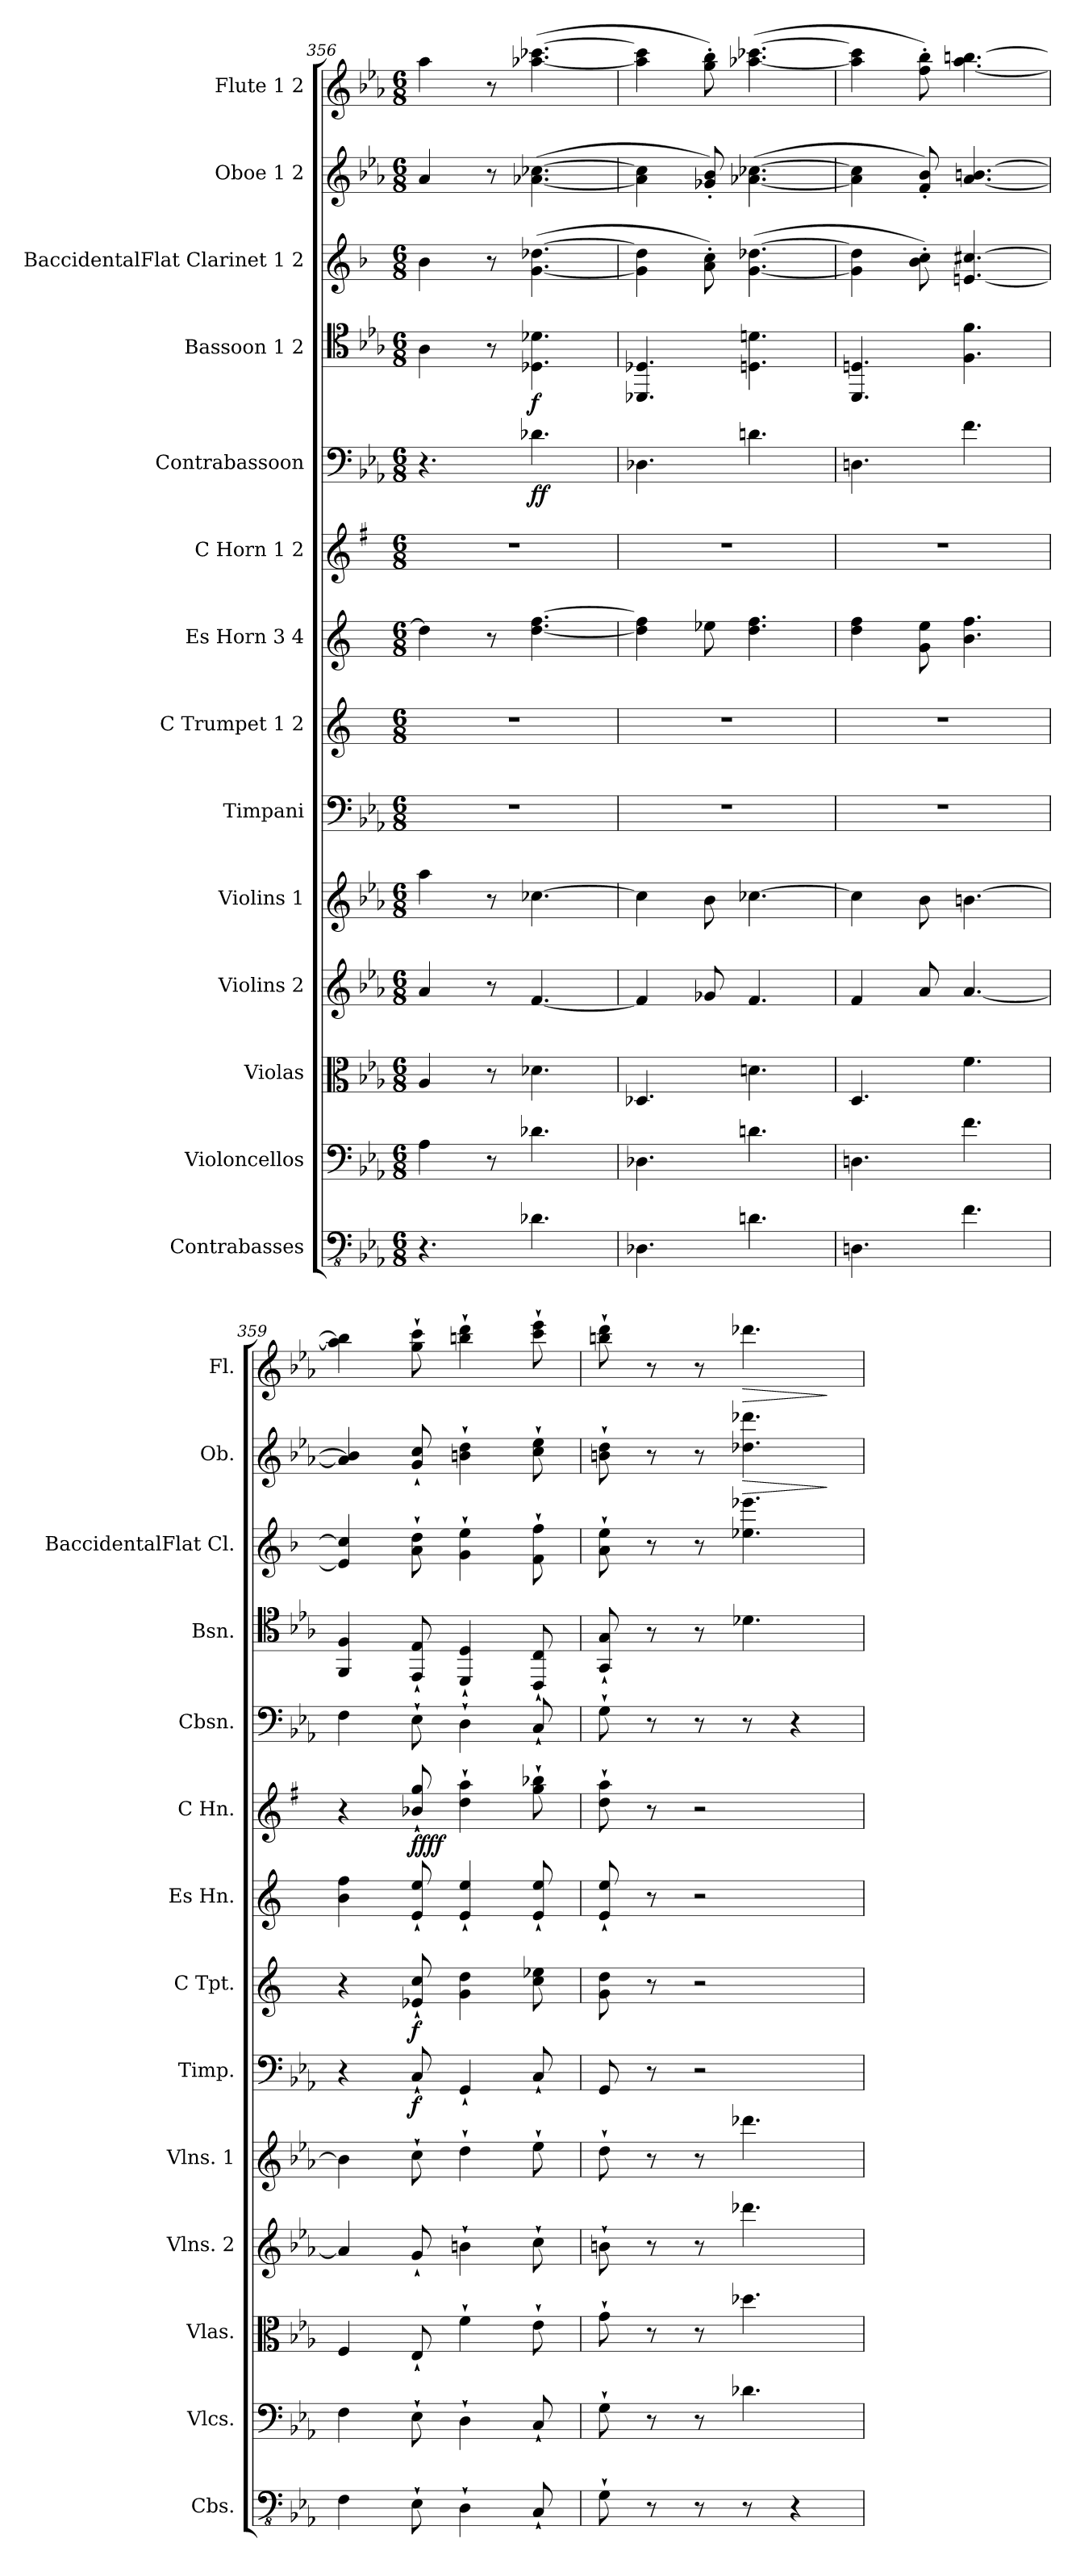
**kern	**kern	**kern	**kern	**kern	**kern	**dynam	**kern	**dynam	**kern	**kern	**dynam	**kern	**dynam	**kern	**dynam	**kern	**kern	**dynam	**kern	**dynam
*part14	*part13	*part12	*part11	*part10	*part9	*part9	*part8	*part8	*part7	*part6	*part6	*part5	*part5	*part4	*part4	*part3	*part2	*part2	*part1	*part1
*staff14	*staff13	*staff12	*staff11	*staff10	*staff9	*staff9	*staff8	*staff8	*staff7	*staff6	*staff6	*staff5	*staff5	*staff4	*staff4	*staff3	*staff2	*staff2	*staff1	*staff1
*I"Contrabasses	*I"Violoncellos	*I"Violas	*I"Violins 2	*I"Violins 1	*I"Timpani	*	*I"C Trumpet 1 2	*	*I"Es Horn 3 4	*I"C Horn 1 2	*	*I"Contrabassoon	*	*I"Bassoon 1 2	*	*I"BaccidentalFlat Clarinet 1 2	*I"Oboe 1 2	*	*I"Flute  1 2	*
*I'Cbs.	*I'Vlcs.	*I'Vlas.	*I'Vlns. 2	*I'Vlns. 1	*I'Timp.	*	*I'C Tpt.	*	*I'Es Hn.	*I'C Hn.	*	*I'Cbsn.	*	*I'Bsn.	*	*I'BaccidentalFlat Cl.	*I'Ob.	*	*I'Fl.	*
*clefFv4	*clefF4	*clefC3	*clefG2	*clefG2	*clefF4	*	*clefG2	*	*clefG2	*clefG2	*	*clefF4	*	*clefC4	*	*clefG2	*clefG2	*	*clefG2	*
*	*	*	*	*	*	*	*	*	*ITrd5c9	*ITrd4c7	*	*ITrd7c12	*	*	*	*ITrd1c2	*	*	*	*
*k[b-e-a-]	*k[b-e-a-]	*k[b-e-a-]	*k[b-e-a-]	*k[b-e-a-]	*k[b-e-a-]	*	*k[]	*	*k[b-e-a-]	*k[]	*	*k[b-e-a-]	*	*k[b-e-a-]	*	*k[b-e-a-]	*k[b-e-a-]	*	*k[b-e-a-]	*
*M6/8	*M6/8	*M6/8	*M6/8	*M6/8	*M6/8	*	*M6/8	*	*M6/8	*M6/8	*	*M6/8	*	*M6/8	*	*M6/8	*M6/8	*	*M6/8	*
=356	=356	=356	=356	=356	=356	=356	=356	=356	=356	=356	=356	=356	=356	=356	=356	=356	=356	=356	=356	=356
4.r	4A-\	4A-/	4a-/	4aa-\	2.r	.	2.r	.	4f\]	2.r	.	4.r	.	4A-\	.	4a-\	4a-/	.	4aa-\	.
.	8r	8r	8r	8r	.	.	.	.	8r	.	.	.	.	8r	.	8r	8r	.	8r	.
!	!	!	!	!	!	!	!	!	!	!	!	!	!LO:DY:b	!	!LO:DY:b	!	!	!	!	!
4.D-X\	4.d-X\	4.d-X\	[4.f/	[4.cc-X\	.	.	.	.	[4.f\ [4.a-\	.	.	4.D-X\	ff	4.D-X\ 4.d-X\	f	([4.f\ [4.cc-X\	([4.a-X\ [4.cc-X\	.	([4.aa-X\ [4.ccc-X\	.
=357	=357	=357	=357	=357	=357	=357	=357	=357	=357	=357	=357	=357	=357	=357	=357	=357	=357	=357	=357	=357
4.DD-X\	4.D-X\	4.D-X/	4f/]	4cc-\]	2.r	.	2.r	.	4f\] 4a-\]	2.r	.	4.DD-X\	.	4.DD-X/ 4.D-X/	.	4f\] 4cc-\]	4a-\] 4cc-\]	.	4aa-\] 4ccc-\]	.
.	.	.	8g-X/	8b-\	.	.	.	.	8g-X\	.	.	.	.	.	.	8g\' 8b-\')	8g-X/' 8b-/')	.	8gg\' 8bb-\')	.
4.Dn\	4.dn\	4.dn\	4.f/	[4.cc-X\	.	.	.	.	4.f\ 4.a-\	.	.	4.Dn\	.	4.Dn\ 4.dn\	.	([4.f\ [4.cc-X\	([4.a-X\ [4.cc-X\	.	([4.aa-X\ [4.ccc-X\	.
=358	=358	=358	=358	=358	=358	=358	=358	=358	=358	=358	=358	=358	=358	=358	=358	=358	=358	=358	=358	=358
4.DDn\	4.Dn\	4.D/	4f/	4cc-\]	2.r	.	2.r	.	4f\ 4a-\	2.r	.	4.DDn\	.	4.DD/ 4.Dn/	.	4f\] 4cc-\]	4a-\] 4cc-\]	.	4aa-\] 4ccc-\]	.
.	.	.	8a-/	8b-\	.	.	.	.	8B-\ 8g\	.	.	.	.	.	.	8a-\' 8b-\')	8f/' 8b-/')	.	8ff\' 8bb-\')	.
4.F\	4.f\	4.f\	[4.a-/	[4.bn\	.	.	.	.	4.d\ 4.a-\	.	.	4.F\	.	4.F\ 4.f\	.	[4.dn/ [4.bn/	[4.a-/ [4.bn/	.	[4.aa-\ [4.bbn\	.
=359	=359	=359	=359	=359	=359	=359	=359	=359	=359	=359	=359	=359	=359	=359	=359	=359	=359	=359	=359	=359
4FF\	4F\	4F/	4a-/]	4b\]	4r	.	4r	.	4d\ 4a-\	4r	.	4FF\	.	4FF/ 4F/	.	4d/] 4b/]	4a-/] 4b/]	.	4aa-\] 4bb\]	.
!	!	!	!	!	!	!LO:DY:b	!	!LO:DY:b	!	!	!LO:DY:b	!	!	!	!	!	!	!	!	!
!	!	!	!	!	!	!	!	!	!	!	!LO:DY:n=1:b	!	!	!	!	!	!	!	!	!
8EE-`\	8E-`\	8E-`/	8g`/	8cc`\	8C`/	f	8e-X/` 8cc/`	f	8G/` 8g/`	8e-X/` 8cc/`	ff ff	8EE-`\	.	8EE-/` 8E-/`	.	8g\` 8cc\`	8g/` 8cc/`	.	8gg\` 8ccc\`	.
4DD`\	4D`\	4f`\	4bn`\	4dd`\	4GG`/	.	4g\ 4dd\	.	4G/` 4g/`	4g\` 4dd\`	.	4DD`\	.	4DD/` 4D/`	.	4f\` 4dd\`	4bn\` 4dd\`	.	4bbn\` 4ddd\`	.
8CC`/	8C`/	8e-`\	8cc`\	8ee-`\	8C`/	.	8cc\ 8ee-X\	.	8G/` 8g/`	8cc\` 8ee-X\`	.	8CC`/	.	8CC/` 8C/`	.	8e-\` 8ee-\`	8cc\` 8ee-\`	.	8ccc\` 8eee-\`	.
!!LO:PB:g=z
=360	=360	=360	=360	=360	=360	=360	=360	=360	=360	=360	=360	=360	=360	=360	=360	=360	=360	=360	=360	=360
8GG`\	8G`\	8g`\	8bn`\	8dd`\	8GG/	.	8g\ 8dd\	.	8G/` 8g/`	8g\` 8dd\`	.	8GG`\	.	8GG/` 8G/`	.	8g\` 8dd\`	8bn\` 8dd\`	.	8bbn\` 8ddd\`	.
8r	8r	8r	8r	8r	8r	.	8r	.	8r	8r	.	8r	.	8r	.	8r	8r	.	8r	.
8r	8r	8r	8r	8r	2r	.	2r	.	2r	2r	.	8r	.	8r	.	8r	8r	.	8r	.
!	!	!	!	!	!	!	!	!	!	!	!	!	!	!	!	!	!	!LO:HP:b	!	!LO:HP:b
8r	4.d-X\	4.dd-X\	4.ddd-X\	4.ddd-X\	.	.	.	.	.	.	.	8r	.	4.d-X\	.	4.dd-X\ 4.ddd-X\	4.dd-X\ 4.ddd-X\	>	4.ddd-X\	>
4r	.	.	.	.	.	.	.	.	.	.	.	4r	.	.	.	.	.	.	.	.
.	.	.	.	.	.	.	.	.	.	.	.	.	.	.	.	.	.	]	.	]
=	=	=	=	=	=	=	=	=	=	=	=	=	=	=	=	=	=	=	=	=
*-	*-	*-	*-	*-	*-	*-	*-	*-	*-	*-	*-	*-	*-	*-	*-	*-	*-	*-	*-	*-
